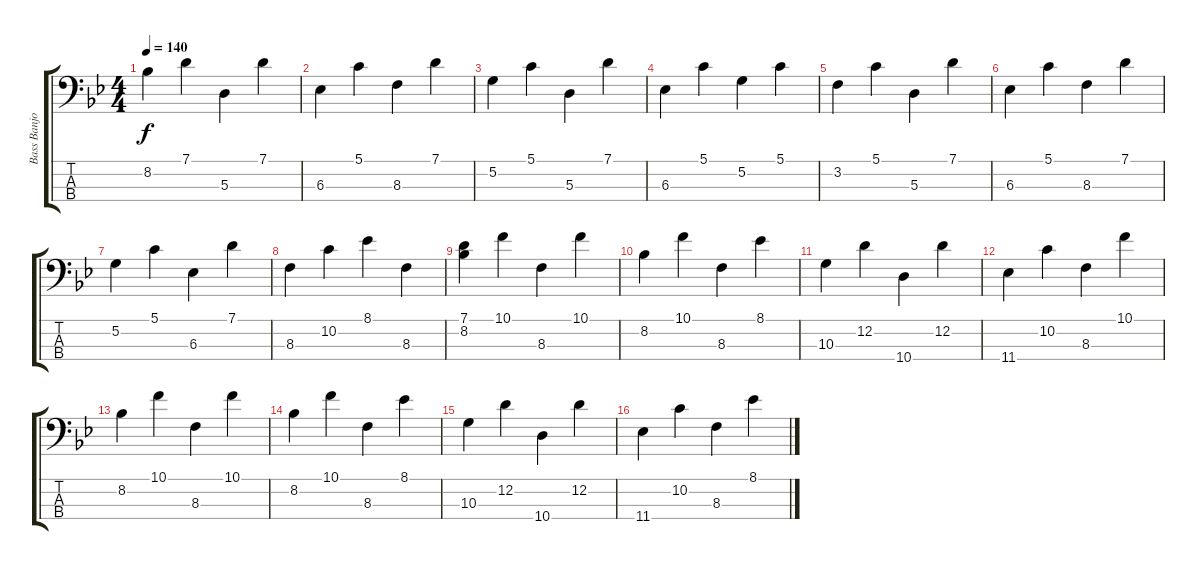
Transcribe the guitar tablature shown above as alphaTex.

\track ("Bass Banjo (tubby sound - reverb off)" "Bass Banjo") {instrument electricbassfinger}
\staff {score tabs}
\tuning (G2 D2 A1 E1) {hide}
\ts (4 4)
\tempo 140
\clef f4
\ks bb
8.2.4{dy f} 7.1.4 5.3.4 7.1.4 |
6.3.4 5.1.4 8.3.4 7.1.4 |
5.2.4 5.1.4 5.3.4 7.1.4 |
6.3.4 5.1.4 5.2.4 5.1.4 |
3.2.4 5.1.4 5.3.4 7.1.4 |
6.3.4 5.1.4 8.3.4 7.1.4 |
5.2.4 5.1.4 6.3.4 7.1.4 |
8.3.4 10.2.4 8.1.4 8.3.4 |
(7.1 8.2).4 10.1.4 8.3.4 10.1.4 |
8.2.4 10.1.4 8.3.4 8.1.4 |
10.3.4 12.2.4 10.4.4 12.2.4 |
11.4.4 10.2.4 8.3.4 10.1.4 |
8.2.4 10.1.4 8.3.4 10.1.4 |
8.2.4 10.1.4 8.3.4 8.1.4 |
10.3.4 12.2.4 10.4.4 12.2.4 |
11.4.4 10.2.4 8.3.4 8.1.4
